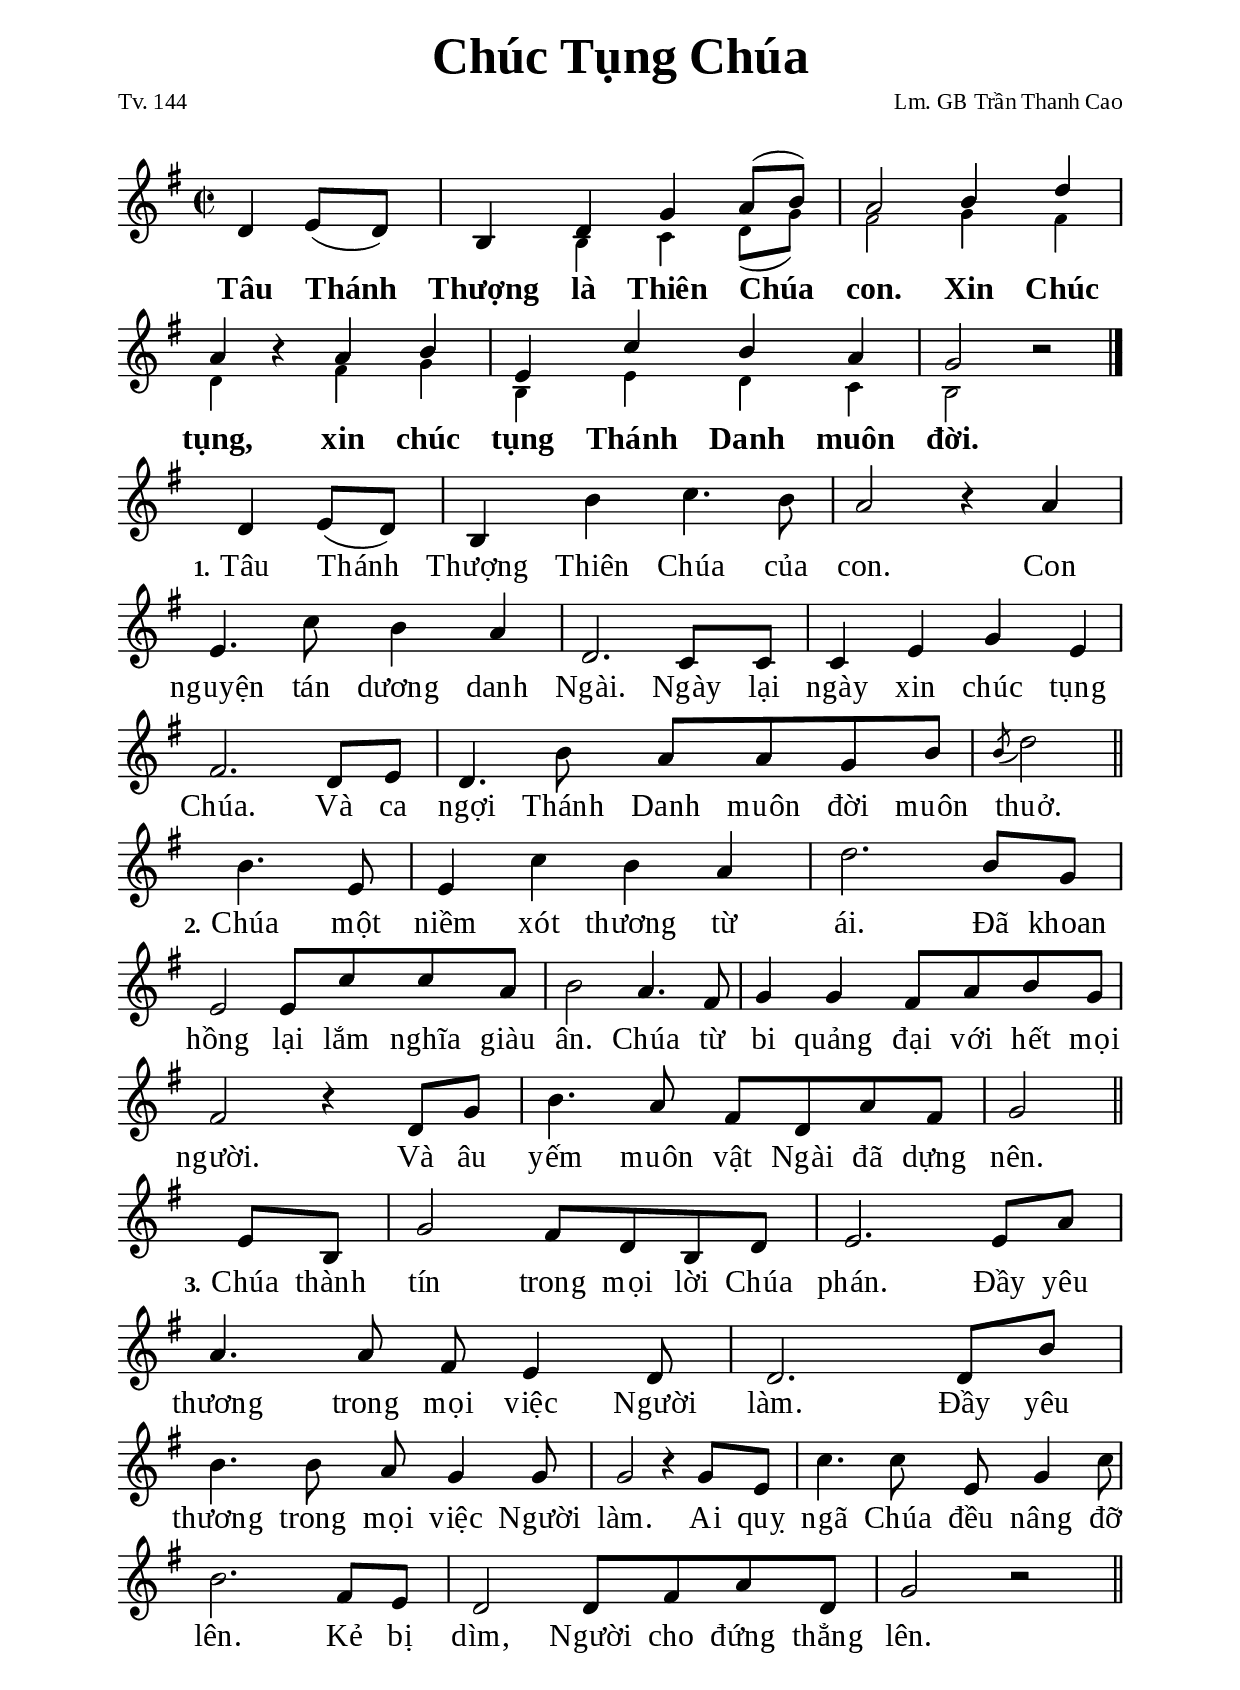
% Cài đặt chung
\version "2.20.0"
\include "english.ly"

\header {
  title = \markup { \fontsize #3 "Chúc Tụng Chúa" }
  poet = "Tv. 144"
  composer = "Lm. GB Trần Thanh Cao"
  arranger = " "
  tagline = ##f
}

\paper {
  #(set-paper-size "a4")
  top-margin = 10\mm
  bottom-margin = 10\mm
  left-margin = 20\mm
  right-margin = 20\mm
  indent = #0
  #(define fonts
    (make-pango-font-tree
      "Liberation Serif"
      "Liberation Serif"
      "Liberation Serif"
      (/ 20 20)))
  page-count = #1
}

% Nhạc điệp khúc
nhacDiepKhucSop = \relative c' {
  \partial 2 d4 e8 _(d) |
  b4 d g a8 (b) |
  a2 b4 d |
  a r a b |
  e, c' b a |
  g2 r \bar "|."
}

nhacDiepKhucBas = \relative c' {
  \override NoteHead.font-size = #-2
  \skip 2
  \skip 4 b4 c d8 (g) |
  fs2 g4 fs |
  d r fs g |
  b, e d c |
  b2 r
}

% Nhạc phiên khúc
nhacPhienKhucMot = \relative c' {
  \partial 2 d4 e8 (d) |
  b4 b' c4. b8 |
  a2 r4 a |
  e4. c'8 b4 a |
  d,2. c8 c |
  c4 e g e |
  fs2. d8 e |
  d4. b'8 a a g b |
  \acciaccatura b8 d2 \bar "||"
}

nhacPhienKhucHai = \relative c'' {
  \partial 2 b4. e,8 |
  e4 c' b a |
  d2. b8 g |
  e2 e8 c' c a |
  b2 a4. fs8 |
  g4 g fs8 a b g |
  fs2 r4 d8 g |
  b4. a8 fs d a' fs |
  g2 \bar "||"
}

nhacPhienKhucBa = \relative c' {
  \partial 4 e8 b |
  g'2 fs8 d b d |
  e2. e8 a |
  a4. a8 fs e4 d8 |
  d2. d8 b' |
  b4. b8 a g4 g8 |
  g2 r4 g8 e |
  c'4. c8 e, g4 c8 |
  b2. fs8 e |
  d2 d8 fs a d, |
  g2 r \bar "||"
}

% Lời điệp khúc
loiDiepKhuc = \lyricmode {
  \override Lyrics.LyricText.font-series = #'bold
  Tâu Thánh Thượng là Thiên Chúa con.
  Xin Chúc tụng, xin chúc tụng Thánh Danh muôn đời.
}

% Lời phiên khúc
loiPhienKhucMot = \lyricmode {
  \set stanza = #"1."
  Tâu Thánh Thượng Thiên Chúa của con.
  Con nguyện tán dương danh Ngài.
  Ngày lại ngày xin chúc tụng Chúa.
  Và ca ngợi Thánh Danh muôn đời muôn thuở.
}

loiPhienKhucHai = \lyricmode {
  \set stanza = #"2."
  Chúa một niềm xót thương từ ái.
  Đã khoan hồng lại lắm nghĩa giàu ân.
  Chúa từ bi quảng đại với hết mọi người.
  Và âu yếm muôn vật Ngài đã dựng nên.
}

loiPhienKhucBa = \lyricmode {
  \set stanza = #"3."
  Chúa thành tín trong mọi lời Chúa phán.
  Đầy yêu thương trong mọi việc Người làm.
  Đầy yêu thương trong mọi việc Người làm.
  Ai quỵ ngã Chúa đều nâng đỡ lên.
  Kẻ bị dìm, Người cho đứng thẳng lên.
}


% Dàn trang
\score {
  \new ChoirStaff <<
    \new Staff = diepKhuc \with {
        \consists "Merge_rests_engraver"
        \magnifyStaff #(magstep +1)
      }
      <<
      \new Voice = beSop {
        \voiceOne \key g \major \time 2/2 \nhacDiepKhucSop
      }
      \new Voice = beBas {
        \voiceTwo \key g \major \time 2/2 \nhacDiepKhucBas
      }
    >>
    \new Lyrics \lyricsto beSop \loiDiepKhuc
  >>
  \layout {
    \override Lyrics.LyricText.font-series = #'bold
    \override Lyrics.LyricText.font-size = #+3
    \override Lyrics.LyricSpace.minimum-distance = #3.0
    \override Score.BarNumber.break-visibility = ##(#f #f #f)
    \override Score.SpacingSpanner.uniform-stretching = ##t
  }
}

\score {
  \new ChoirStaff <<
    \new Staff = phienKhuc \with {
        \magnifyStaff #(magstep +1)
      }
      <<
      \new Voice = beSop {
        \key g \major \time 2/2 \nhacPhienKhucMot
      }
    >>
    \new Lyrics \lyricsto beSop \loiPhienKhucMot
  >>
  \layout {
    \override Staff.TimeSignature.transparent = ##t
    \override Lyrics.LyricText.font-size = #+3
    \override Lyrics.LyricSpace.minimum-distance = #2.5
    \override Score.BarNumber.break-visibility = ##(#f #f #f)
    \override Score.SpacingSpanner.uniform-stretching = ##t
  }
}

\score {
  \new ChoirStaff <<
    \new Staff = phienKhuc \with {
        \magnifyStaff #(magstep +1)
      }
      <<
      \new Voice = beSop {
        \key g \major \time 2/2 \nhacPhienKhucHai
      }
    >>
    \new Lyrics \lyricsto beSop \loiPhienKhucHai
  >>
  \layout {
    \override Staff.TimeSignature.transparent = ##t
    \override Lyrics.LyricText.font-size = #+3
    \override Lyrics.LyricSpace.minimum-distance = #1.8
    \override Score.BarNumber.break-visibility = ##(#f #f #f)
    \override Score.SpacingSpanner.uniform-stretching = ##t
  }
}

\score {
  \new ChoirStaff <<
    \new Staff = phienKhuc \with {
        \magnifyStaff #(magstep +1)
      }
      <<
      \new Voice = beSop {
        \key g \major \time 2/2 \nhacPhienKhucBa
      }
    >>
    \new Lyrics \lyricsto beSop \loiPhienKhucBa
  >>
  \layout {
    \override Staff.TimeSignature.transparent = ##t
    \override Lyrics.LyricText.font-size = #+3
    \override Lyrics.LyricSpace.minimum-distance = #1.5
    \override Score.BarNumber.break-visibility = ##(#f #f #f)
    \override Score.SpacingSpanner.uniform-stretching = ##t
  }
}
